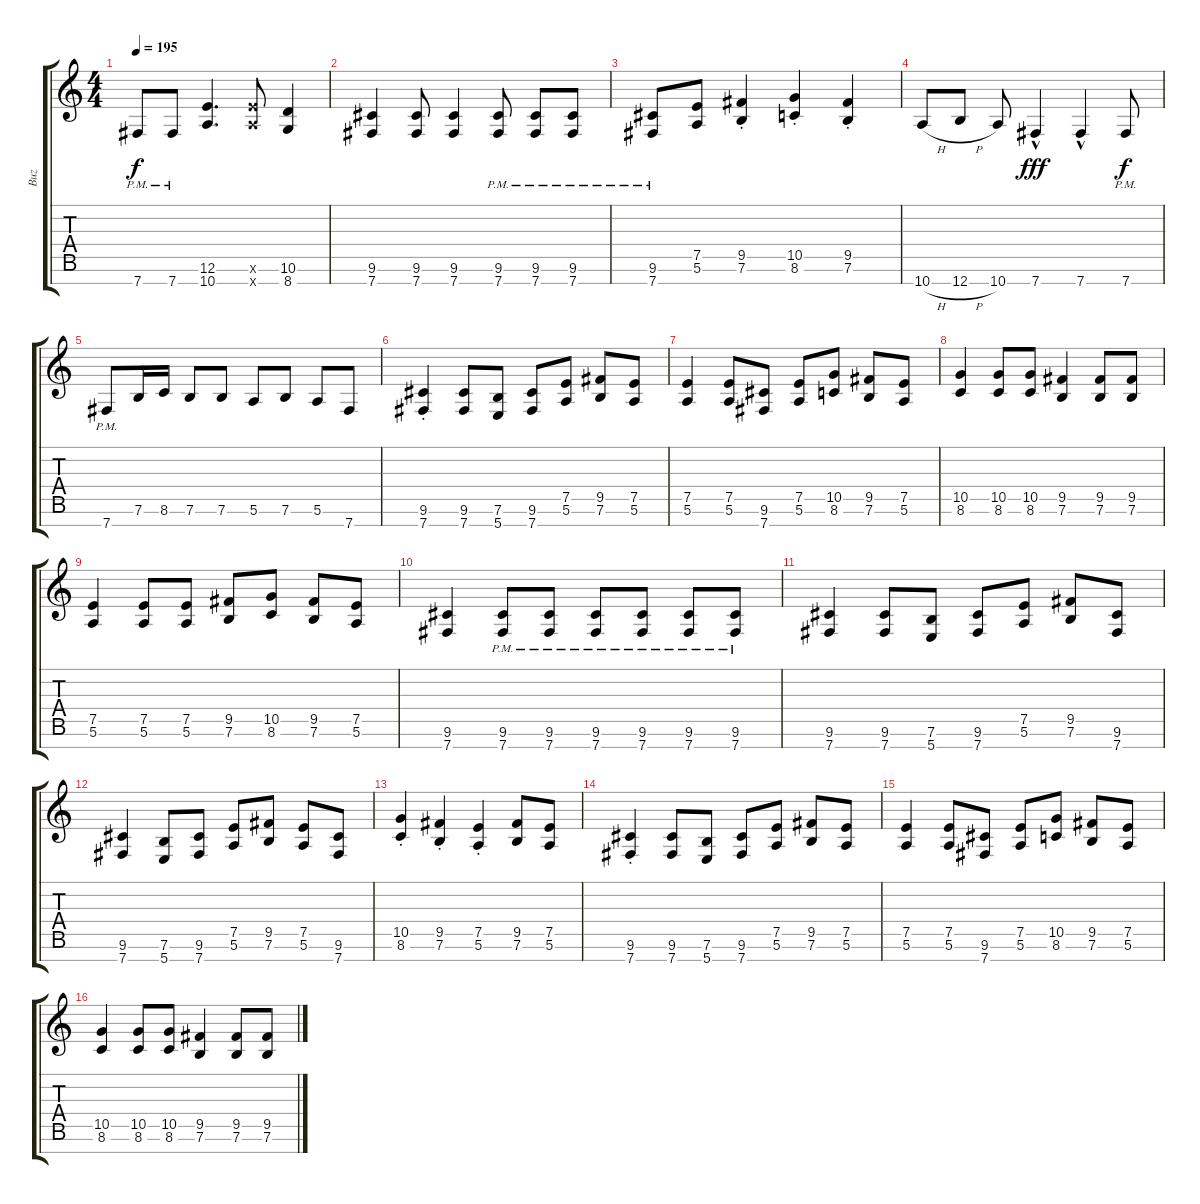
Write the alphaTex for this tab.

\track ("Buz" "Buz") {instrument distortionguitar}
\staff {score tabs}
\tuning (E4 B3 G3 D3 A2 E2 B1) {hide}
\ts (4 4)
\tempo 195
\clef g2
\ks c
7.7{pm}.8{dy f} 7.7{pm}.8 (12.6 10.7).4{d} (12.6{x} 10.7{x}).8 (10.6 8.7).4 |
(9.6 7.7).4 (9.6 7.7).8 (9.6 7.7).4 (9.6{pm} 7.7{pm}).8 (9.6{pm} 7.7{pm}).8 (9.6{pm} 7.7{pm}).8 |
(9.6{pm} 7.7{pm}).8 (7.5 5.6).8 (9.5{st} 7.6{st}).4 (10.5{st} 8.6{st}).4 (9.5{st} 7.6{st}).4 |
10.7{h}.8 12.7{h}.8 10.7.8 7.7{hac}.4{dy fff} 7.7{hac}.4 7.7{pm}.8{dy f} |
7.7{pm}.8 7.6.16 8.6.16 7.6.8 7.6.8 5.6.8 7.6.8 5.6.8 7.7.8 |
(9.6 7.7{st}).4 (9.6 7.7).8 (7.6 5.7).8 (9.6 7.7).8 (7.5 5.6).8 (9.5 7.6).8 (7.5 5.6).8 |
(7.5 5.6).4 (7.5 5.6).8 (9.6 7.7).8 (7.5 5.6).8 (10.5 8.6).8 (9.5 7.6).8 (7.5 5.6).8 |
(10.5 8.6).4 (10.5 8.6).8 (10.5 8.6).8 (9.5 7.6).4 (9.5 7.6).8 (9.5 7.6).8 |
(7.5 5.6).4 (7.5 5.6).8 (7.5 5.6).8 (9.5 7.6).8 (10.5 8.6).8 (9.5 7.6).8 (7.5 5.6).8 |
(9.6 7.7).4 (9.6{pm} 7.7{pm}).8 (9.6{pm} 7.7{pm}).8 (9.6{pm} 7.7{pm}).8 (9.6{pm} 7.7{pm}).8 (9.6{pm} 7.7{pm}).8 (9.6{pm} 7.7{pm}).8 |
(9.6 7.7).4 (9.6 7.7).8 (7.6 5.7).8 (9.6 7.7).8 (7.5 5.6).8 (9.5 7.6).8 (9.6 7.7).8 |
(9.6 7.7).4 (7.6 5.7).8 (9.6 7.7).8 (7.5 5.6).8 (9.5 7.6).8 (7.5 5.6).8 (9.6 7.7).8 |
(10.5{st} 8.6{st}).4 (9.5{st} 7.6{st}).4 (7.5{st} 5.6{st}).4 (9.5 7.6).8 (7.5 5.6).8 |
(9.6 7.7{st}).4 (9.6 7.7).8 (7.6 5.7).8 (9.6 7.7).8 (7.5 5.6).8 (9.5 7.6).8 (7.5 5.6).8 |
(7.5 5.6).4 (7.5 5.6).8 (9.6 7.7).8 (7.5 5.6).8 (10.5 8.6).8 (9.5 7.6).8 (7.5 5.6).8 |
(10.5 8.6).4 (10.5 8.6).8 (10.5 8.6).8 (9.5 7.6).4 (9.5 7.6).8 (9.5 7.6).8
